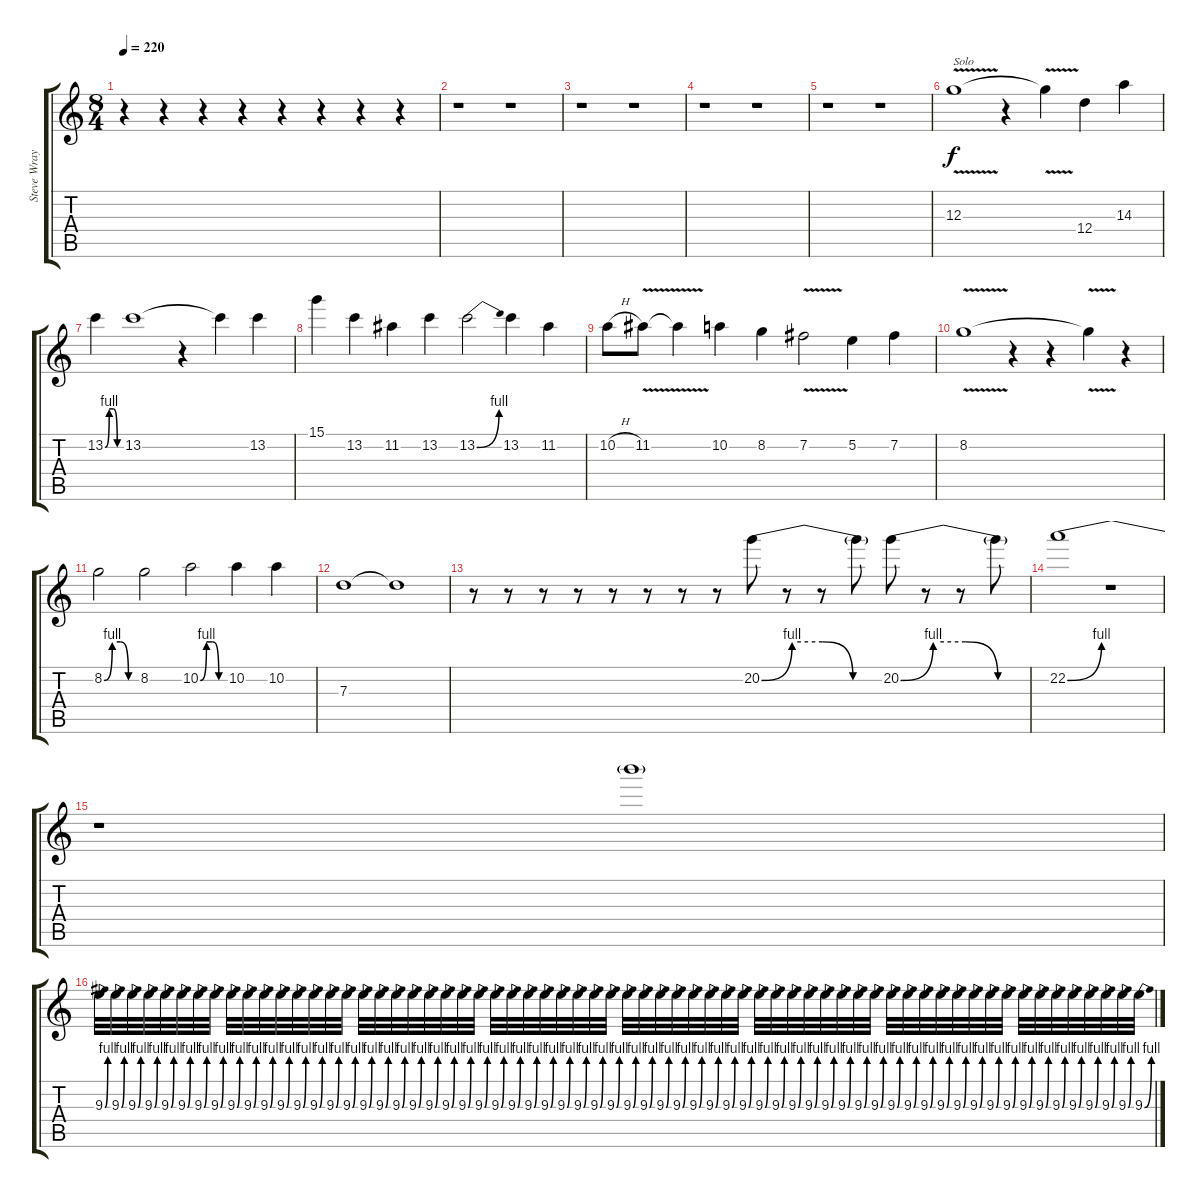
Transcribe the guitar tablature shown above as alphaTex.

\track ("Steve Wray" "Steve Wray") {instrument distortionguitar}
\staff {score tabs}
\tuning (E4 B3 G3 D3 A2 D2) {hide}
\ts (8 4)
\tempo 220
\clef g2
\ks c
r.4{dy f} r.4 r.4 r.4 r.4 r.4 r.4 r.4 |
r.1 r.1 |
r.1 r.1 |
r.1 r.1 |
r.1 r.1 |
12.3{v}.1{txt "Solo" instrument distortionguitar} r.4 12.3{t}.4 12.4.4 14.3.4 |
13.2{be (custom 0 0 15 4 30 4 45 0 60 0)}.4 13.2.1 r.4 13.2{t}.4 13.2.4 |
15.1.4 13.2.4 11.2.4 13.2.4 13.2{be (bend 0 0 60 4)}.2 13.2.4 11.2.4 |
10.2{h}.8 11.2{v}.8 11.2{t}.4 10.2.4 8.2.4 7.2{v}.2 5.2.4 7.2.4 |
8.2{v}.1 r.4 r.4 8.2{t}.4 r.4 |
8.2{be (custom 0 0 15 4 30 4 45 0 60 0)}.2 8.2.2 10.2{be (custom 0 0 15 4 30 4 45 0 60 0)}.2 10.2.4 10.2.4 |
7.3.1 7.3{t}.1 |
r.8 r.8 r.8 r.8 r.8 r.8 r.8 r.8 20.2{be (custom 0 0 15 4 30 4 45 0 60 0)}.8 r.8 r.8 20.2{t}.8 20.2{be (custom 0 0 15 4 30 4 45 0 60 0)}.8 r.8 r.8 20.2{t}.8 |
22.2{be (bend 0 0 60 4)}.1 r.1 |
r.1 22.2{t}.1 |
9.3{be (bend 0 0 60 4)}.32 9.3{be (bend 0 0 60 4)}.32 9.3{be (bend 0 0 60 4)}.32 9.3{be (bend 0 0 60 4)}.32 9.3{be (bend 0 0 60 4)}.32 9.3{be (bend 0 0 60 4)}.32 9.3{be (bend 0 0 60 4)}.32 9.3{be (bend 0 0 60 4)}.32 9.3{be (bend 0 0 60 4)}.32 9.3{be (bend 0 0 60 4)}.32 9.3{be (bend 0 0 60 4)}.32 9.3{be (bend 0 0 60 4)}.32 9.3{be (bend 0 0 60 4)}.32 9.3{be (bend 0 0 60 4)}.32 9.3{be (bend 0 0 60 4)}.32 9.3{be (bend 0 0 60 4)}.32 9.3{be (bend 0 0 60 4)}.32 9.3{be (bend 0 0 60 4)}.32 9.3{be (bend 0 0 60 4)}.32 9.3{be (bend 0 0 60 4)}.32 9.3{be (bend 0 0 60 4)}.32 9.3{be (bend 0 0 60 4)}.32 9.3{be (bend 0 0 60 4)}.32 9.3{be (bend 0 0 60 4)}.32 9.3{be (bend 0 0 60 4)}.32 9.3{be (bend 0 0 60 4)}.32 9.3{be (bend 0 0 60 4)}.32 9.3{be (bend 0 0 60 4)}.32 9.3{be (bend 0 0 60 4)}.32 9.3{be (bend 0 0 60 4)}.32 9.3{be (bend 0 0 60 4)}.32 9.3{be (bend 0 0 60 4)}.32 9.3{be (bend 0 0 60 4)}.32 9.3{be (bend 0 0 60 4)}.32 9.3{be (bend 0 0 60 4)}.32 9.3{be (bend 0 0 60 4)}.32 9.3{be (bend 0 0 60 4)}.32 9.3{be (bend 0 0 60 4)}.32 9.3{be (bend 0 0 60 4)}.32 9.3{be (bend 0 0 60 4)}.32 9.3{be (bend 0 0 60 4)}.32 9.3{be (bend 0 0 60 4)}.32 9.3{be (bend 0 0 60 4)}.32 9.3{be (bend 0 0 60 4)}.32 9.3{be (bend 0 0 60 4)}.32 9.3{be (bend 0 0 60 4)}.32 9.3{be (bend 0 0 60 4)}.32 9.3{be (bend 0 0 60 4)}.32 9.3{be (bend 0 0 60 4)}.32 9.3{be (bend 0 0 60 4)}.32 9.3{be (bend 0 0 60 4)}.32 9.3{be (bend 0 0 60 4)}.32 9.3{be (bend 0 0 60 4)}.32 9.3{be (bend 0 0 60 4)}.32 9.3{be (bend 0 0 60 4)}.32 9.3{be (bend 0 0 60 4)}.32 9.3{be (bend 0 0 60 4)}.32 9.3{be (bend 0 0 60 4)}.32 9.3{be (bend 0 0 60 4)}.32 9.3{be (bend 0 0 60 4)}.32 9.3{be (bend 0 0 60 4)}.32 9.3{be (bend 0 0 60 4)}.32 9.3{be (bend 0 0 60 4)}.32 9.3{be (bend 0 0 60 4)}.32
